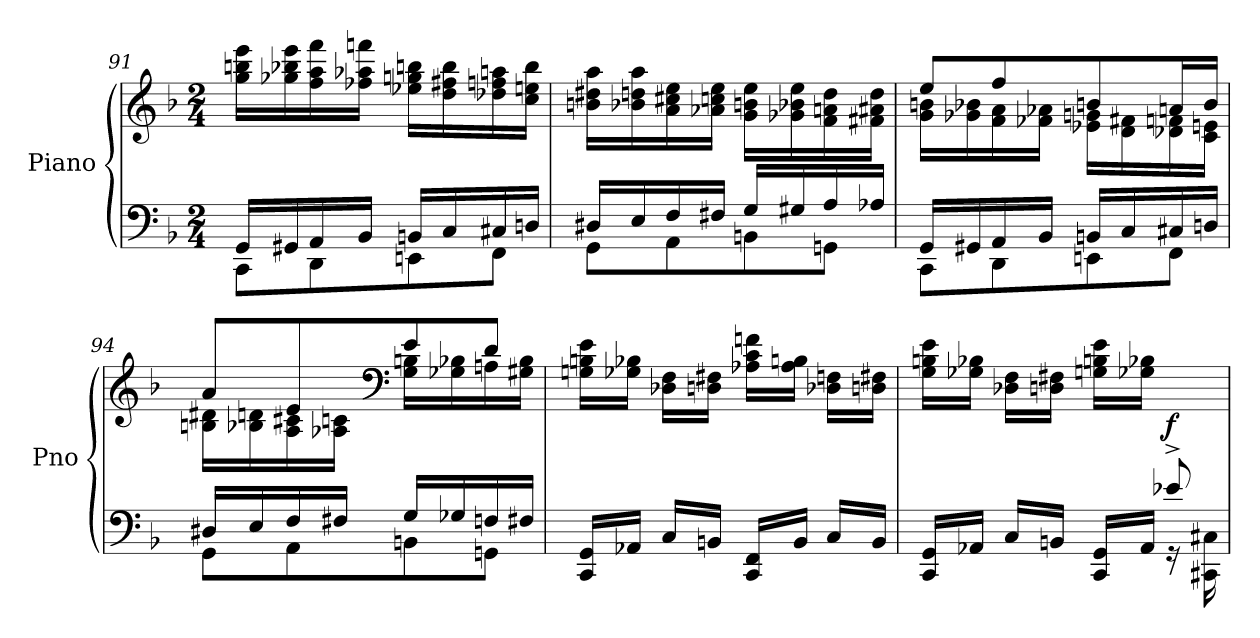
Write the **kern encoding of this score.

**kern	**kern	**dynam
*part1	*part1	*part1
*staff2	*staff1	*staff1/2
*I"Piano	*	*
*I'Pno	*	*
*clefF4	*clefG2	*
*k[b-]	*k[b-]	*
*M2/4	*M2/4	*
=91	=91	=91
*^	*	*
16GG/LL	8CC\L	16gg\ 16bbn\ 16eee\LL	.
16GG#X/	.	16gg-X\ 16bb-X\ 16eee\	.
16AA/	8DD\	16ff\ 16aa\ 16fff\	.
16BB-/JJ	.	16ff-X\ 16aa-X\ 16fffn\JJ	.
16BBn/LL	8EEn\	16ee-X\ 16ggn\ 16bbn\LL	.
16C/	.	16dd\ 16ff#X\ 16bb\	.
16C#X/	8FF\J	16dd-X\ 16ffn\ 16aan\	.
16Dn/JJ	.	16cc\ 16een\ 16bb\JJ	.
=92	=92	=92	=92
16D#X/LL	8GG\L	16bn\ 16dd#X\ 16aa\LL	.
16E/	.	16b-X\ 16ddn\ 16aa\	.
16F/	8AA\	16a\ 16cc#X\ 16ee\	.
16F#X/JJ	.	16a-X\ 16ccn\ 16ee\JJ	.
16G/LL	8BBn\	16g\ 16bn\ 16ee\LL	.
16G#X/	.	16g-X\ 16b-X\ 16ee\	.
16A/	8GGn\J	16f\ 16an\ 16dd\	.
16A-X/JJ	.	16f#X\ 16a#X\ 16dd\JJ	.
=93	=93	=93	=93
*	*	*^	*
16GG/LL	8CC\L	8ee/L	16g\ 16bn\LL	.
16GG#X/	.	.	16g-X\ 16b-X\	.
16AA/	8DD\	8ff/	16f\ 16a\	.
16BB-/JJ	.	.	16f-X\ 16a-X\JJ	.
16BBn/LL	8EEn\	8bn/	16e-X\ 16gn\LL	.
16C/	.	.	16d\ 16f#X\	.
16C#X/	8FF\J	16an/L	16d-X\ 16fn\	.
16Dn/JJ	.	16b/JJ	16c\ 16en\JJ	.
!!LO:LB:g=z	!!
=94	=94	=94	=94	=94
16D#X/LL	8GG\L	8a/L	16Bn\ 16d#X\LL	.
16E/	.	.	16B-X\ 16dn\	.
16F/	8AA\	8e/	16A\ 16c#X\	.
16F#X/JJ	.	.	16A-X\ 16cn\JJ	.
*	*	*clefF4	*	*
16G/LL	8BBn\	8e/	16G\ 16Bn\LL	.
16G-X/	.	.	16G-X\ 16B-X\	.
16Fn/	8GGn\J	8d/J	16An\	.
16F#X/JJ	.	.	16G#X\ 16B-\JJ	.
*v	*v	*	*	*
*	*v	*v	*
=95	=95	=95
16CC/ 16GG/LL	16Gn\ 16Bn\ 16e\LL	.
16AA-X/JJ	16G-X\ 16B-X\JJ	.
16C/LL	16D-X\ 16F\LL	.
16BBn/JJ	16Dn\ 16F#X\JJ	.
16CC/ 16FF/LL	16A-X\ 16c\ 16fn\LL	.
16BB/JJ	16A-\ 16Bn\JJ	.
16C/LL	16D-X\ 16Fn\LL	.
16BB/JJ	16Dn\ 16F#X\JJ	.
!!LO:LB:g=z
=96	=96	=96
*^	*	*
4.ryy	16CC/ 16GG/LL	16G\ 16Bn\ 16e\LL	.
.	16AA-X/JJ	16G-X\ 16B-X\JJ	.
.	16C/LL	16D-X\ 16F\LL	.
.	16BBn/JJ	16Dn\ 16F#X\JJ	.
.	16CC/ 16GG/LL	16Gn\ 16Bn\ 16e\LL	.
.	16AA-/JJ	16G-X\ 16B-X\JJ	.
!	!	!	!LO:DY:b
8e-X^>/	16r	8ryy	f
.	16CC#X\ 16C#X\	.	.
*v	*v	*	*
=	=	=
*-	*-	*-
